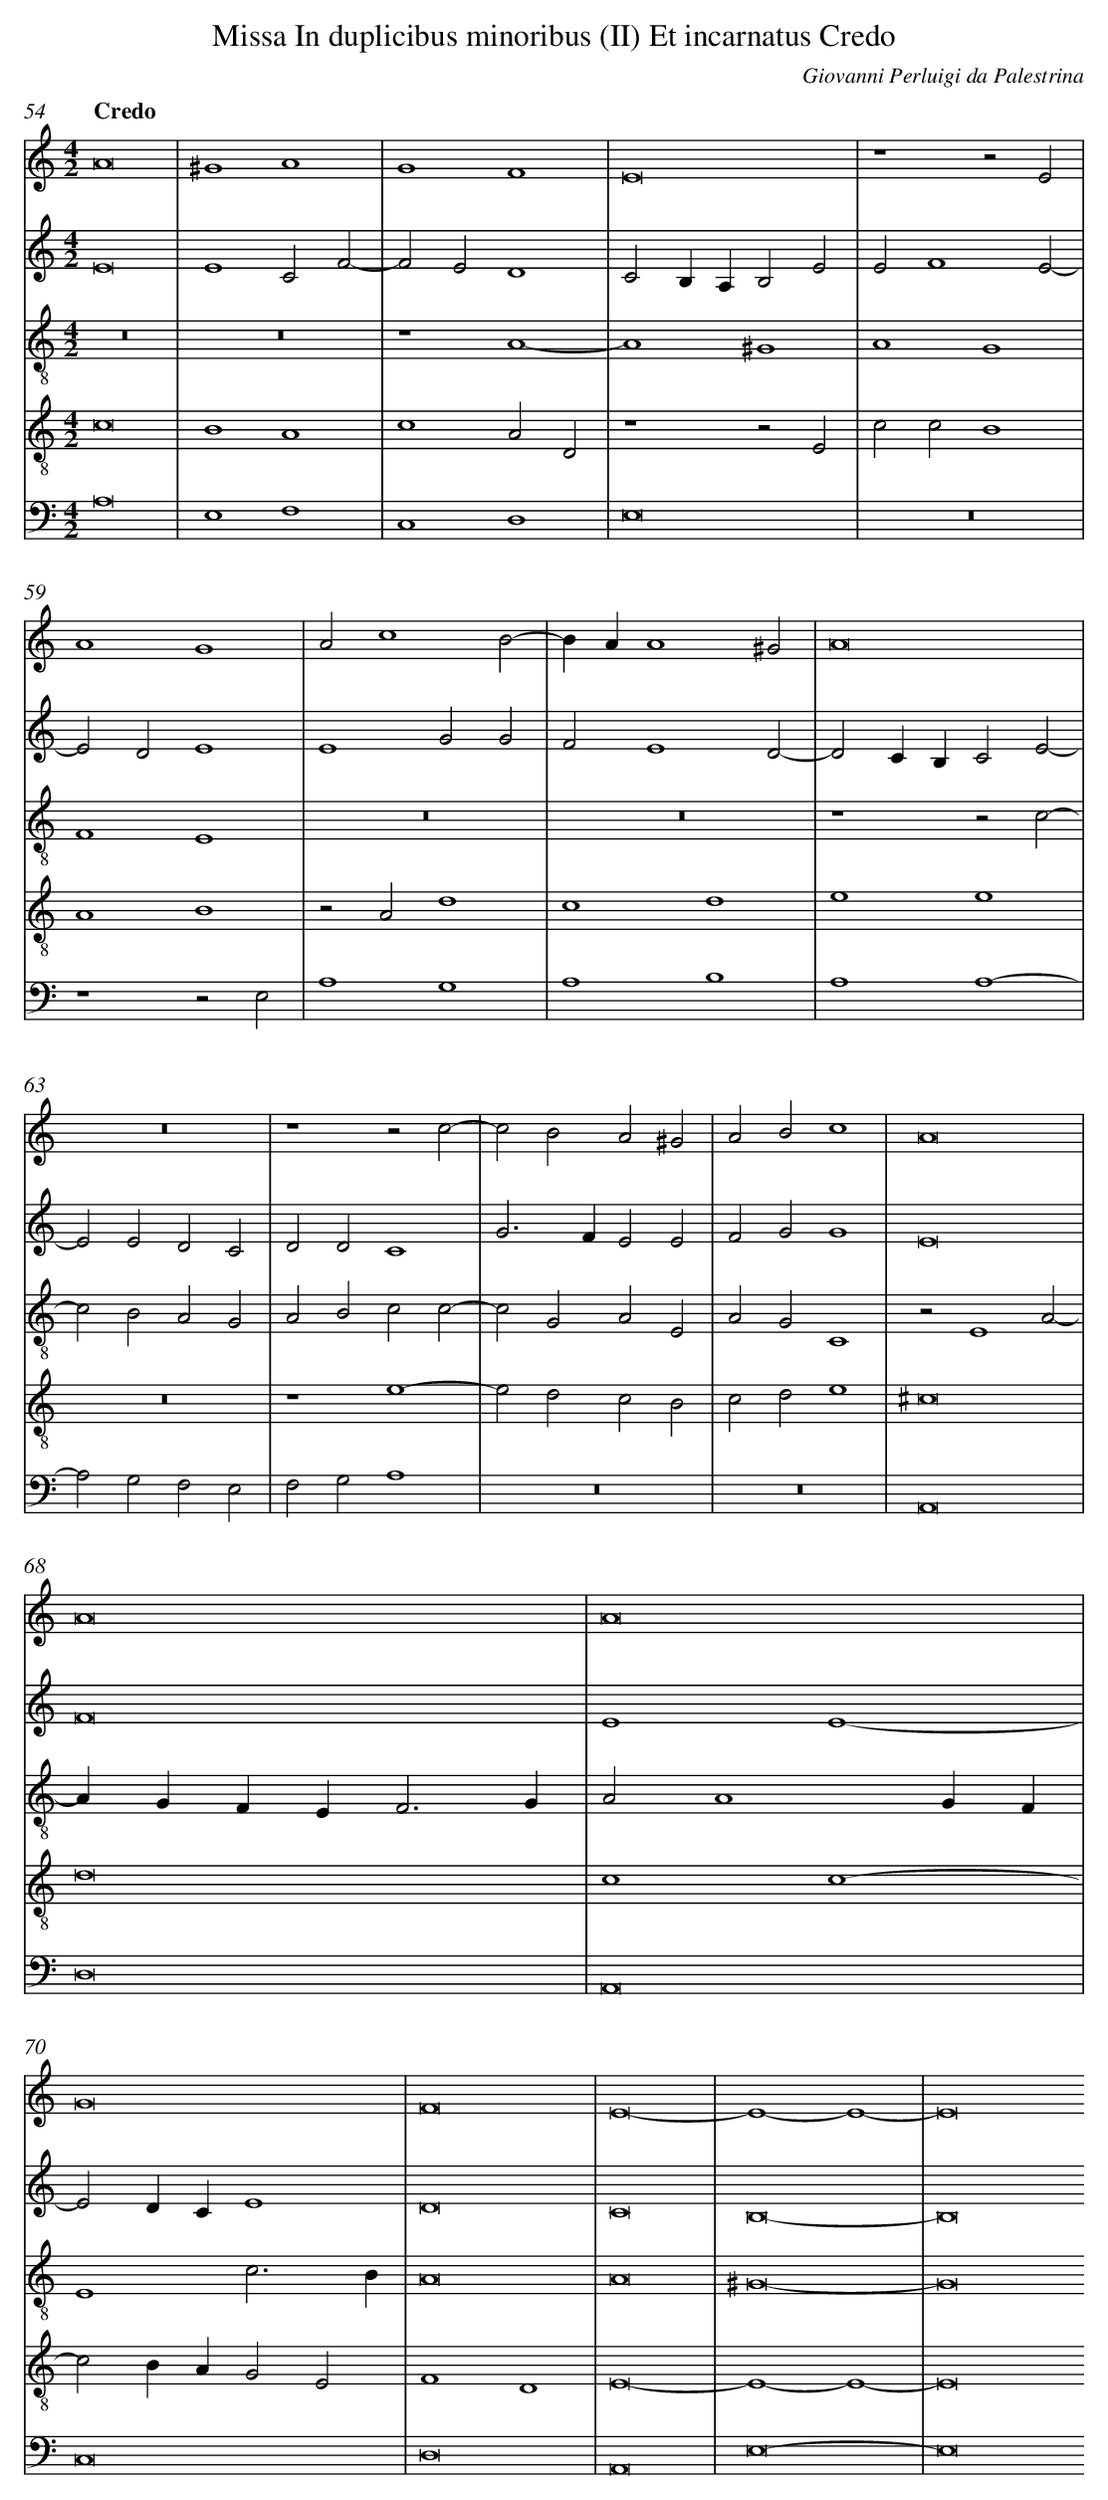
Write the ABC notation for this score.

X:1
T: Missa In duplicibus minoribus (II) Et incarnatus Credo
C: Giovanni Perluigi da Palestrina
L: 1/4
M: 4/2
Q: "Credo"
V: 1 clef=treble
V: 2 clef=treble
V: 3 clef=treble-8
V: 4 clef=treble-8
V: 5 clef=bass
K: C
[V:1] A8 |
[V:2] E8 |
[V:3] z8 |
[V:4] c8 |
[V:5] A,8 |
[V:1] ^G4A4 |
[V:2] E4C2F2- |
[V:3] z8 |
[V:4] B4A4 |
[V:5] E,4F,4 |
[V:1] G4F4 |
[V:2] F2E2D4 |
[V:3] z4A4- |
[V:4] c4A2D2 |
[V:5] C,4D,4 |
[V:1] E8 |
[V:2] C2B,A,B,2E2 |
[V:3] A4^G4 |
[V:4] z4z2E2 |
[V:5] E,8 |
[V:1] z4z2E2 |
[V:2] E2F4E2- |
[V:3] A4G4 |
[V:4] c2c2B4 |
[V:5] z8 |
[V:1] A4G4 |
[V:2] E2D2E4 |
[V:3] F4E4 |
[V:4] A4B4 |
[V:5] z4z2E,2 |
[V:1] A2c4B2- |
[V:2] E4G2G2 |
[V:3] z8 |
[V:4] z2A2d4 |
[V:5] A,4G,4 |
[V:1] BAA4^G2 |
[V:2] F2E4D2- |
[V:3] z8 |
[V:4] c4d4 |
[V:5] A,4B,4 |
[V:1] A8 |
[V:2] D2CB,C2E2- |
[V:3] z4z2c2- |
[V:4] e4e4 |
[V:5] A,4A,4- |
[V:1] z8 |
[V:2] E2E2D2C2 |
[V:3] c2B2A2G2 |
[V:4] z8 |
[V:5] A,2G,2F,2E,2 |
[V:1] z4z2c2- |
[V:2] D2D2C4 |
[V:3] A2B2c2c2- |
[V:4] z4e4- |
[V:5] F,2G,2A,4 |
[V:1] c2B2A2^G2 |
[V:2] G2>F2E2E2 |
[V:3] c2G2A2E2 |
[V:4] e2d2c2B2 |
[V:5] z8 |
[V:1] A2B2c4 |
[V:2] F2G2G4 |
[V:3] A2G2C4 |
[V:4] c2d2e4 |
[V:5] z8 |
[V:1] A8 |
[V:2] E8 |
[V:3] z2E4A2- |
[V:4] ^c8 |
[V:5] A,,8 |
[V:1] A8 |
[V:2] F8 |
[V:3] AGFE2<F2G |
[V:4] d8 |
[V:5] D,8 |
[V:1] A8 |
[V:2] E4E4- |
[V:3] A2A4GF |
[V:4] c4c4- |
[V:5] A,,8 |
[V:1] G8 |
[V:2] E2DCE4 |
[V:3] E4c3B |
[V:4] c2BAG2E2 |
[V:5] C,8 |
[V:1] F8 |
[V:2] D8 |
[V:3] A8 |
[V:4] F4D4 |
[V:5] D,8 |
[V:1] E8- |
[V:2] C8 |
[V:3] A8 |
[V:4] E8- |
[V:5] A,,8 |
[V:1] E4-E4- |
[V:2] B,8- |
[V:3] ^G8- |
[V:4] E4-E4- |
[V:5] E,8- |
[V:1] E8
[V:2] B,8
[V:3] G8
[V:4] E8
[V:5] E,8
